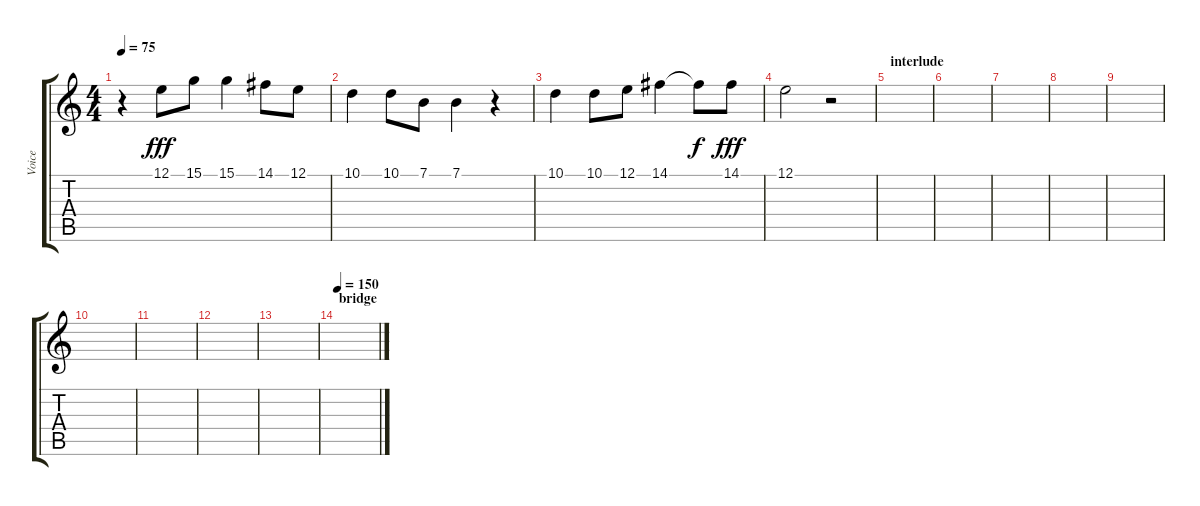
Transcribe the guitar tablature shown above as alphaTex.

\track ("Voice" "Voice") {instrument choiraahs}
\staff {score tabs}
\tuning (E4 B3 G3 D3 A2 E2) {hide}
\ts (4 4)
\tempo 75
\clef g2
\ks c
r.4{dy fff} 12.1.8 15.1.8 15.1.4 14.1.8 12.1.8 |
10.1.4 10.1.8 7.1.8 7.1.4 r.4 |
10.1.4 10.1.8 12.1.8 14.1.4 14.1{t}.8{dy f} 14.1.8{dy fff} |
12.1.2 r.2 |
\section ("" "interlude")
|
|
|
|
|
|
|
|
|
\section ("" "bridge")
\tempo 150
